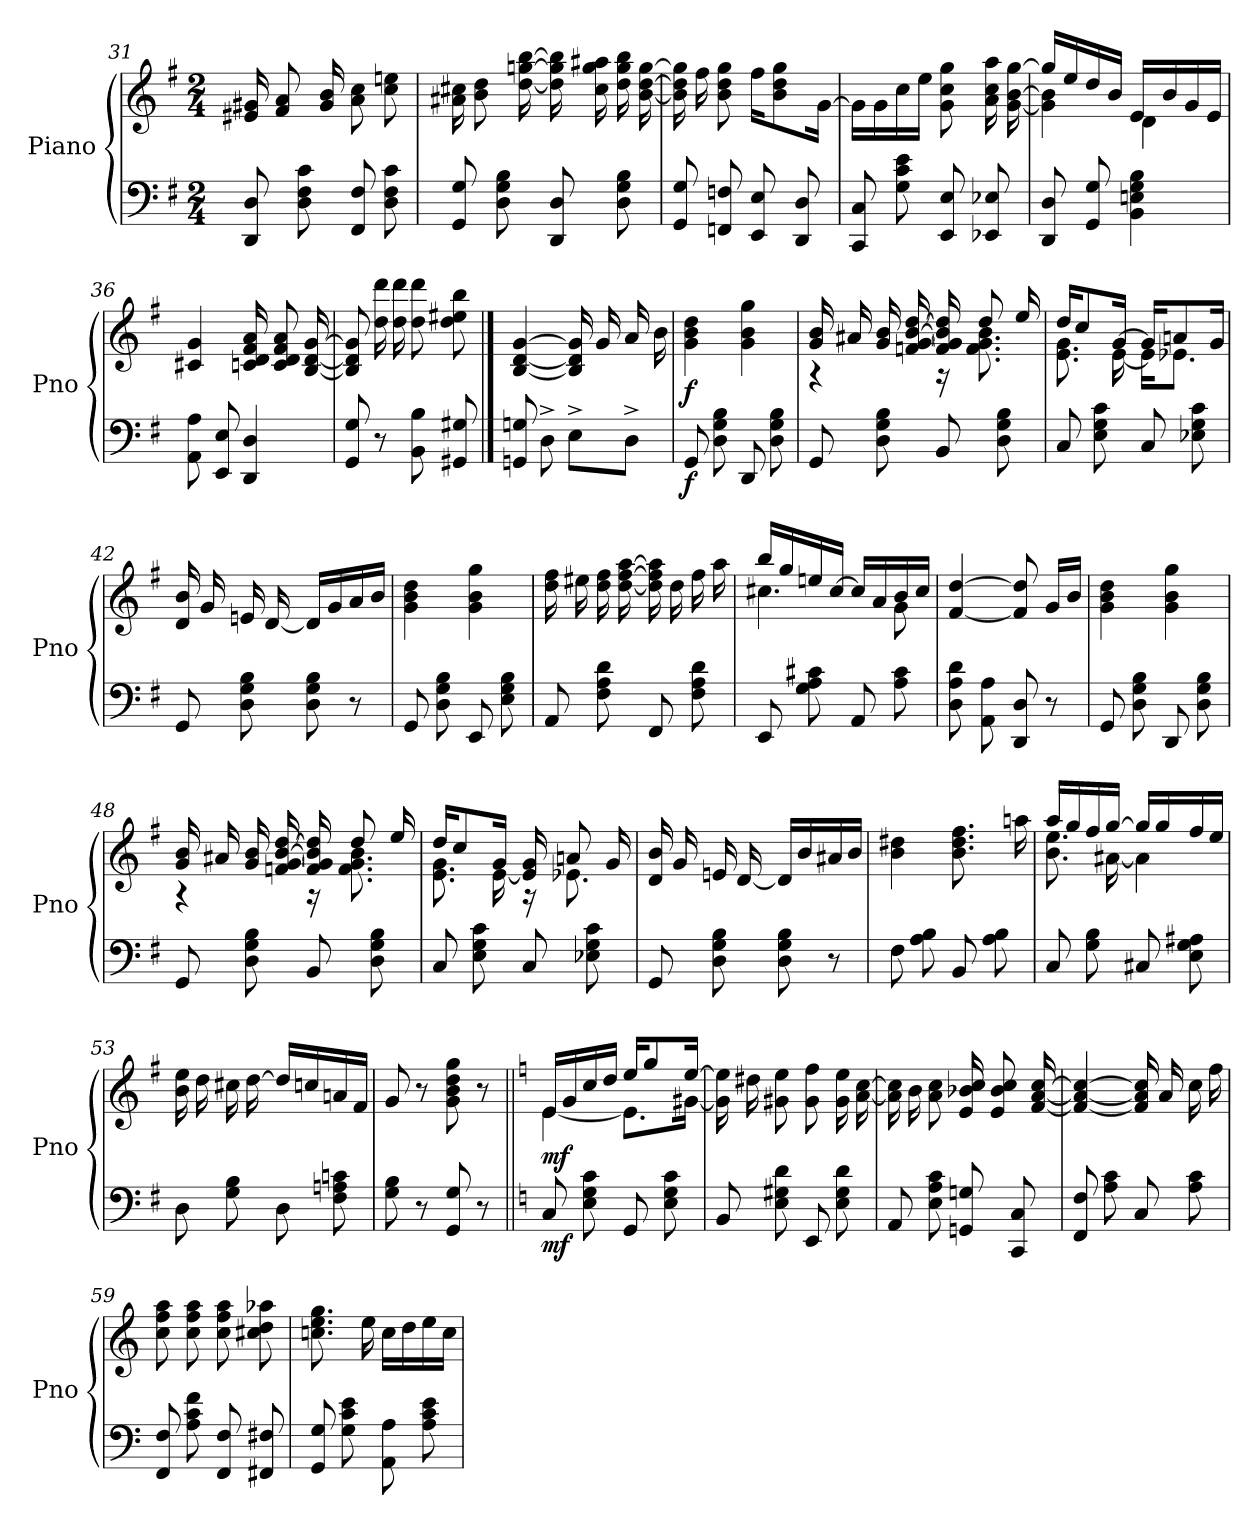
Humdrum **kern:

**kern	**dynam	**kern	**dynam
*part2	*part2	*part1	*part1
*staff2	*staff2	*staff1	*staff1
*I"Piano	*	*I"Piano	*
*I'Pno	*	*I'Pno	*
*clefF4	*	*clefG2	*
*k[f#]	*	*k[f#]	*
*M2/4	*	*M2/4	*
=31	=31	=31	=31
8DD/ 8D/	.	16e#X/ 16g#X/	.
.	.	8f#/ 8a/	.
8D\ 8F#\ 8c\	.	.	.
.	.	16g#/ 16b/	.
8FF#/ 8F#/	.	8a\ 8cc\	.
8D\ 8F#\ 8c\	.	8cc\ 8een\	.
=32	=32	=32	=32
8GG/ 8G/	.	16a#X\ 16cc#X\	.
.	.	8b\ 8dd\	.
8D\ 8G\ 8B\	.	.	.
.	.	[16dd\ [16ggn\ [16bb\	.
8DD/ 8D/	.	16dd\] 16gg\] 16bb\]	.
.	.	16cc#\ 16gg\ 16aa#X\	.
8D\ 8G\ 8B\	.	16dd\ 16gg\ 16bb\	.
.	.	[16b\ [16dd\ [16gg\	.
=33	=33	=33	=33
8GG/ 8G/	.	16b\] 16dd\] 16gg\]	.
.	.	16ff#\	.
8FFn/ 8Fn/	.	8b\ 8dd\ 8gg\	.
8EE/ 8E/	.	16ff#\KL	.
.	.	8b\ 8dd\ 8gg\	.
8DD/ 8D/	.	.	.
.	.	[16g\Jk	.
=34	=34	=34	=34
8CC/ 8C/	.	16g\LL]	.
.	.	16g\	.
8G\ 8c\ 8e\	.	16cc\	.
.	.	16ee\JJ	.
8EE/ 8E/	.	8g\ 8cc\ 8gg\	.
8EE-X/ 8E-X/	.	16a\ 16cc\ 16aa\	.
.	.	[16g\ [16b\ [16gg\	.
!!LO:LB:g=z
=35	=35	=35	=35
*	*	*^	*
8DD/ 8D/	.	16gg/LL]	4g\] 4b\]	.
.	.	16ee/	.	.
8GG/ 8G/	.	16dd/	.	.
.	.	16b/JJ	.	.
4BB\ 4En\ 4G\ 4B\	.	16e/LL	4d\	.
.	.	16b/	.	.
.	.	16g/	.	.
.	.	16e/JJ	.	.
*	*	*v	*v	*
=36	=36	=36	=36
8AA\ 8A\	.	4c#X/ 4g/	.
8EE/ 8E/	.	.	.
4DD/ 4D/	.	16cn/ 16d/ 16f#/ 16a/	.
.	.	8c/ 8d/ 8f#/ 8a/	.
.	.	[16B/ [16d/ [16g/	.
=37	=37	=37	=37
8GG/ 8G/	.	8B/] 8d/] 8g/]	.
8r	.	16dd\ 16ddd\	.
.	.	16dd\ 16ddd\	.
8BB\ 8B\	.	8dd\ 8ddd\	.
8GG#X/ 8G#X/	.	8dd\ 8ee#X\ 8bb\	.
==38	==38	==38	==38
8GGn/ 8Gn/	.	[4B/ [4d/ [4g/	.
8D^\	.	.	.
8E^\L	.	16B/] 16d/] 16g/]	.
.	.	16g/	.
8D^\J	.	16a/	.
.	.	16b\	.
=39	=39	=39	=39
!	!LO:DY:b	!	!LO:DY:b
8GG/	f	4g\ 4b\ 4dd\	f
8D\ 8G\ 8B\	.	.	.
8DD/	.	4g\ 4b\ 4gg\	.
8D\ 8G\ 8B\	.	.	.
!!LO:LB:g=z
=40	=40	=40	=40
*	*	*^	*
8GG/	.	16g/ 16b/	4r	.
.	.	16a#X/	.	.
8D\ 8G\ 8B\	.	16g/ 16b/	.	.
.	.	[16fn/ [16g/ [16b/ [16dd/	.	.
8BB/	.	16f/] 16g/] 16b/] 16dd/]	16r	.
.	.	8dd/	8.f\ 8.g\ 8.b\	.
8D\ 8G\ 8B\	.	.	.	.
.	.	16ee/	.	.
=41	=41	=41	=41	=41
8C/	.	16dd/KL	8.e\ 8.g\	.
.	.	8cc/	.	.
8E\ 8G\ 8c\	.	.	.	.
.	.	[16g/Jk	[16e\	.
8C/	.	16g/KL]	16e\KL]	.
.	.	8an/	8.e-X\J	.
8E-X\ 8G\ 8c\	.	.	.	.
.	.	16g/Jk	.	.
*	*	*v	*v	*
=42	=42	=42	=42
8GG/	.	16d/ 16b/	.
.	.	16g/	.
8D\ 8G\ 8B\	.	16en/	.
.	.	[16d/	.
8D\ 8G\ 8B\	.	16d/LL]	.
.	.	16g/	.
8r	.	16a/	.
.	.	16b/JJ	.
=43	=43	=43	=43
8GG/	.	4g\ 4b\ 4dd\	.
8D\ 8G\ 8B\	.	.	.
8EE/	.	4g\ 4b\ 4gg\	.
8E\ 8G\ 8B\	.	.	.
=44	=44	=44	=44
8AA/	.	16dd\ 16ff#\	.
.	.	16ee#X\	.
8F#\ 8A\ 8d\	.	16dd\ 16ff#\	.
.	.	[16dd\ [16ff#\ [16aa\	.
8FF#/	.	16dd\] 16ff#\] 16aa\]	.
.	.	16dd\	.
8F#\ 8A\ 8d\	.	16ff#\	.
.	.	16aa\	.
!!LO:LB:g=z
=45	=45	=45	=45
*	*	*^	*
8EE/	.	16bb/LL	4.cc#X\	.
.	.	16gg/	.	.
8G\ 8A\ 8c#X\	.	16een/	.	.
.	.	[16cc#/JJ	.	.
8AA/	.	16cc#/LL]	.	.
.	.	16a/	.	.
8A\ 8c#\	.	16b/	8g\	.
.	.	16cc#/JJ	.	.
*	*	*v	*v	*
=46	=46	=46	=46
8D\ 8A\ 8d\	.	[4f#/ [4dd/	.
8AA\ 8A\	.	.	.
8DD/ 8D/	.	8f#/] 8dd/]	.
8r	.	16g/LL	.
.	.	16b/JJ	.
=47	=47	=47	=47
8GG/	.	4g\ 4b\ 4dd\	.
8D\ 8G\ 8B\	.	.	.
8DD/	.	4g\ 4b\ 4gg\	.
8D\ 8G\ 8B\	.	.	.
=48	=48	=48	=48
*	*	*^	*
8GG/	.	16g/ 16b/	4r	.
.	.	16a#X/	.	.
8D\ 8G\ 8B\	.	16g/ 16b/	.	.
.	.	[16fn/ [16g/ [16b/ [16dd/	.	.
8BB/	.	16f/] 16g/] 16b/] 16dd/]	16r	.
.	.	8dd/	8.f\ 8.g\ 8.b\	.
8D\ 8G\ 8B\	.	.	.	.
.	.	16ee/	.	.
=49	=49	=49	=49	=49
8C/	.	16dd/KL	8.e\ 8.g\	.
.	.	8cc/	.	.
8E\ 8G\ 8c\	.	.	.	.
.	.	16g/Jk	[16e\	.
8C/	.	16e/] 16g/	16r	.
.	.	8an/	8.e-X\	.
8E-X\ 8G\ 8c\	.	.	.	.
.	.	16g/	.	.
*	*	*v	*v	*
!!LO:LB:g=z
=50	=50	=50	=50
8GG/	.	16d/ 16b/	.
.	.	16g/	.
8D\ 8G\ 8B\	.	16en/	.
.	.	[16d/	.
8D\ 8G\ 8B\	.	16d/LL]	.
.	.	16b/	.
8r	.	16a#X/	.
.	.	16b/JJ	.
=51	=51	=51	=51
8F#\	.	4b\ 4dd#X\	.
8A\ 8B\	.	.	.
8BB/	.	8.b\ 8.dd#\ 8.ff#\	.
8A\ 8B\	.	.	.
.	.	16aan\	.
=52	=52	=52	=52
*	*	*^	*
8C/	.	16aa/LL	8.b\ 8.ee\	.
.	.	16gg/	.	.
8G\ 8B\	.	16ff#/	.	.
.	.	[16gg/JJ	[16a#X\	.
8C#X/	.	16gg/LL]	4a#\]	.
.	.	16gg/	.	.
8E\ 8G\ 8A#X\	.	16ff#/	.	.
.	.	16ee/JJ	.	.
*	*	*v	*v	*
=53	=53	=53	=53
8D\	.	16b\ 16ee\	.
.	.	16dd\	.
8G\ 8B\	.	16cc#X\	.
.	.	[16dd\	.
8D\	.	16dd/LL]	.
.	.	16ccn/	.
8F#\ 8An\ 8cn\	.	16an/	.
.	.	16f#/JJ	.
=54	=54	=54	=54
8G\ 8B\	.	8g/	.
8r	.	8r	.
8GG/ 8G/	.	8g\ 8b\ 8dd\ 8gg\	.
8r	.	8r	.
!!LO:LB:g=z
=55||	=55||	=55||	=55||
*k[]	*	*k[]	*
*	*	*^	*
!	!LO:DY:b	!	!	!LO:DY:b
8C/	mf	16e/LL	[4e\	mf
.	.	16g/	.	.
8E\ 8G\ 8c\	.	16cc/	.	.
.	.	16dd/JJ	.	.
8GG/	.	16ee/KL	8.e\L]	.
.	.	8gg/	.	.
8E\ 8G\ 8c\	.	.	.	.
.	.	[16ee/Jk	[16g#X\Jk	.
*	*	*v	*v	*
=56	=56	=56	=56
8BB/	.	16g#\] 16ee\]	.
.	.	16dd#X\	.
8E\ 8G#X\ 8d\	.	8g#X\ 8ee\	.
8EE/	.	8g#\ 8ff\	.
8E\ 8G#\ 8d\	.	16g#\ 16ee\	.
.	.	[16a\ [16cc\	.
=57	=57	=57	=57
8AA/	.	16a\] 16cc\]	.
.	.	16b\	.
8E\ 8A\ 8c\	.	8a\ 8cc\	.
8GGn/ 8Gn/	.	16e/ 16b-X/ 16cc/	.
.	.	8e/ 8b-/ 8cc/	.
8CC/ 8C/	.	.	.
.	.	[16f/ [16a/ [16cc/	.
=58	=58	=58	=58
8FF/ 8F/	.	4f/_ 4a/_ 4cc/_	.
8A\ 8c\	.	.	.
8C/	.	16f/] 16a/] 16cc/]	.
.	.	16a/	.
8A\ 8c\	.	16cc\	.
.	.	16ff\	.
=59	=59	=59	=59
8FF/ 8F/	.	8cc\ 8ff\ 8aa\	.
8A\ 8c\ 8f\	.	8cc\ 8ff\ 8aa\	.
8FF/ 8F/	.	8cc\ 8ff\ 8aa\	.
8FF#X/ 8F#X/	.	8cc#X\ 8dd\ 8aa-X\	.
=60	=60	=60	=60
8GG/ 8G/	.	8.ccn\ 8.ee\ 8.gg\	.
8G\ 8c\ 8e\	.	.	.
.	.	16ee\	.
8AA\ 8A\	.	16cc\LL	.
.	.	16dd\	.
8A\ 8c\ 8e\	.	16ee\	.
.	.	16cc\JJ	.
=	=	=	=
*-	*-	*-	*-
